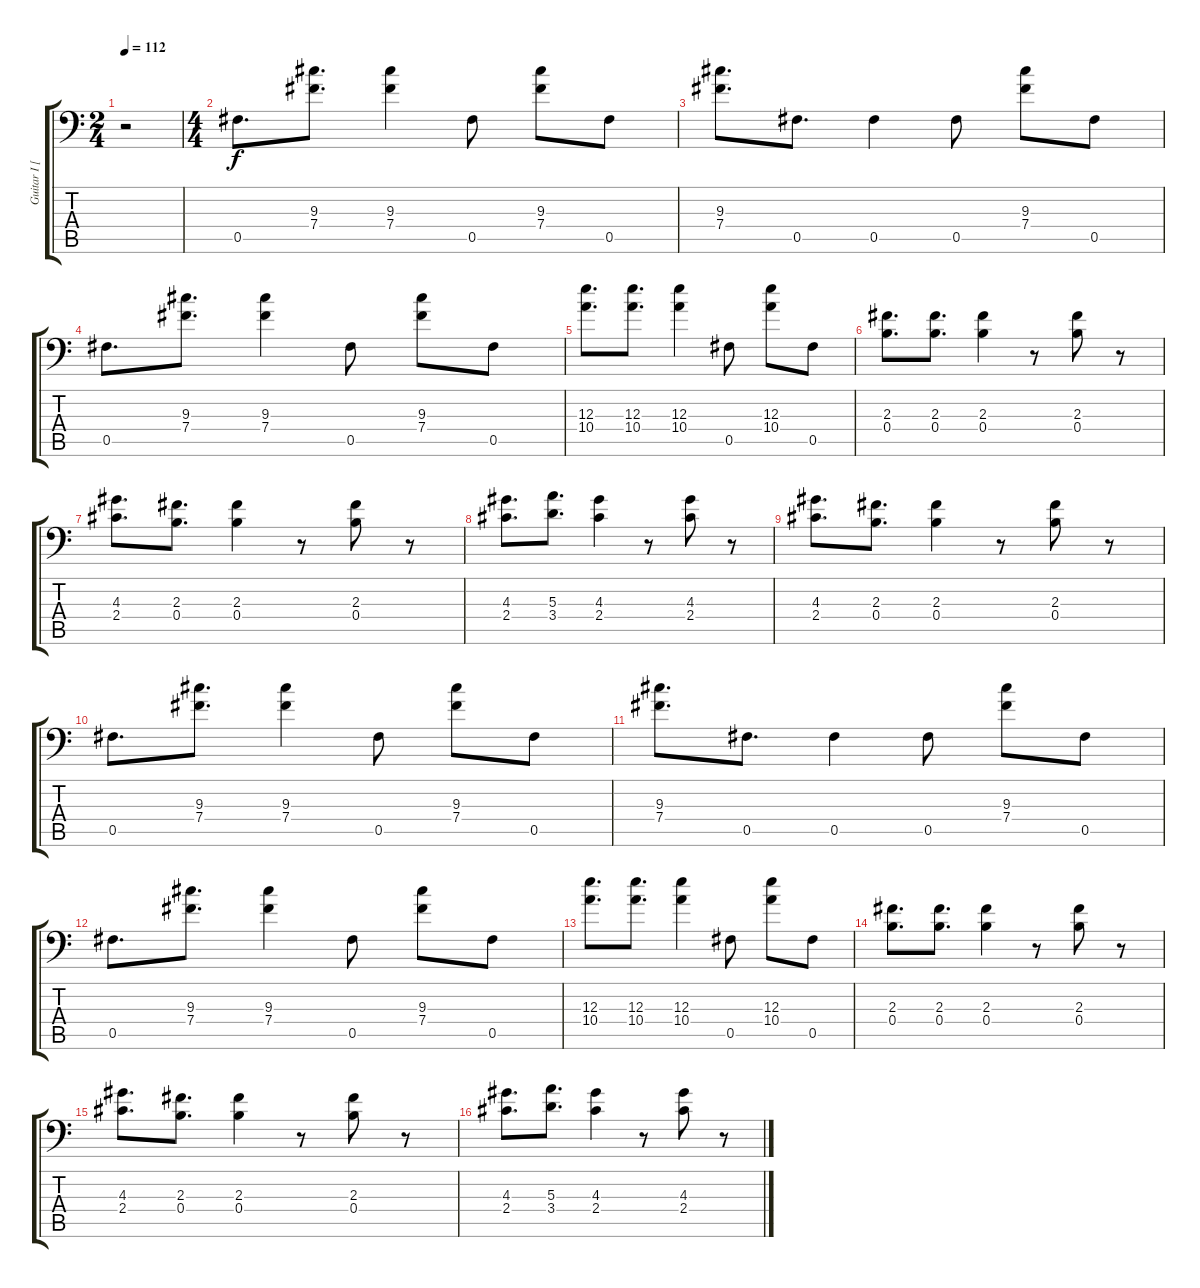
\track ("Guitar I [Aaron Turner]" "Guitar I [") {instrument distortionguitar}
\staff {score tabs}
\tuning (B3 Ab3 E3 B2 Gb2 Gb1) {hide}
\ts (2 4)
\tempo 112
\clef f4
\ks c
r.2{dy f instrument distortionguitar} |
\ts (4 4)
0.5.8{d} (9.3 7.4).8{d} (9.3 7.4).4 0.5.8 (9.3 7.4).8 0.5.8 |
(9.3 7.4).8{d} 0.5.8{d} 0.5.4 0.5.8 (9.3 7.4).8 0.5.8 |
0.5.8{d} (9.3 7.4).8{d} (9.3 7.4).4 0.5.8 (9.3 7.4).8 0.5.8 |
(12.3 10.4).8{d} (12.3 10.4).8{d} (12.3 10.4).4 0.5.8 (12.3 10.4).8 0.5.8 |
(2.3 0.4).8{d} (2.3 0.4).8{d} (2.3 0.4).4 r.8 (2.3 0.4).8 r.8 |
(4.3 2.4).8{d} (2.3 0.4).8{d} (2.3 0.4).4 r.8 (2.3 0.4).8 r.8 |
(4.3 2.4).8{d} (5.3 3.4).8{d} (4.3 2.4).4 r.8 (4.3 2.4).8 r.8 |
(4.3 2.4).8{d} (2.3 0.4).8{d} (2.3 0.4).4 r.8 (2.3 0.4).8 r.8 |
0.5.8{d} (9.3 7.4).8{d} (9.3 7.4).4 0.5.8 (9.3 7.4).8 0.5.8 |
(9.3 7.4).8{d} 0.5.8{d} 0.5.4 0.5.8 (9.3 7.4).8 0.5.8 |
0.5.8{d} (9.3 7.4).8{d} (9.3 7.4).4 0.5.8 (9.3 7.4).8 0.5.8 |
(12.3 10.4).8{d} (12.3 10.4).8{d} (12.3 10.4).4 0.5.8 (12.3 10.4).8 0.5.8 |
(2.3 0.4).8{d} (2.3 0.4).8{d} (2.3 0.4).4 r.8 (2.3 0.4).8 r.8 |
(4.3 2.4).8{d} (2.3 0.4).8{d} (2.3 0.4).4 r.8 (2.3 0.4).8 r.8 |
(4.3 2.4).8{d} (5.3 3.4).8{d} (4.3 2.4).4 r.8 (4.3 2.4).8 r.8
